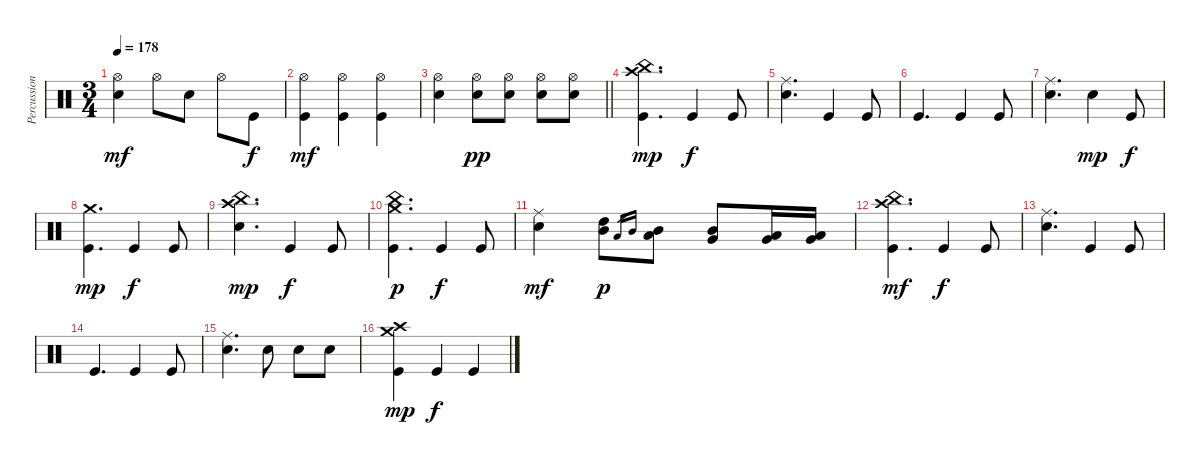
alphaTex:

\track ("Percussions" "Percussion") {instrument percussion}
\staff {score}
\articulation defaults
\ts (3 4)
\tempo 178
\clef neutral
\ks c
("Electric Snare (hit)" "Hi-Hat (open)").4{dy mf} "Hi-Hat (open)".8 "Electric Snare (hit)".8 "Hi-Hat (open)".8 "Kick (hit)".8{dy f} |
("Kick (hit)" "Hi-Hat (open)").4{dy mf} ("Kick (hit)" "Hi-Hat (open)").4 ("Kick (hit)" "Hi-Hat (open)").4 |
\barLineRight lightlight
("Electric Snare (hit)" "Hi-Hat (open)").4 ("Electric Snare (hit)" "Hi-Hat (open)").8{dy pp} ("Electric Snare (hit)" "Hi-Hat (open)").8 ("Electric Snare (hit)" "Hi-Hat (open)").8 ("Electric Snare (hit)" "Hi-Hat (open)").8 |
("Kick (hit)" "China (hit)" "Crash high (hit)").4{d dy mp} "Kick (hit)".4{dy f} "Kick (hit)".8 |
("Electric Snare (hit)" "Ride (middle)").4{d} "Kick (hit)".4 "Kick (hit)".8 |
"Kick (hit)".4{d} "Kick (hit)".4 "Kick (hit)".8 |
("Electric Snare (hit)" "Ride (middle)").4{d} "Electric Snare (hit)".4{dy mp} "Kick (hit)".8{dy f} |
("Kick (hit)" "Crash medium (hit)").4{d dy mp} "Kick (hit)".4{dy f} "Kick (hit)".8 |
("Electric Snare (hit)" "China (hit)" "Crash high (hit)").4{d dy mp} "Kick (hit)".4{dy f} "Kick (hit)".8 |
("Kick (hit)" "Crash medium (hit)" "China (hit)").4{d dy p} "Kick (hit)".4{dy f} "Kick (hit)".8 |
("Electric Snare (hit)" "Ride (middle)").4{dy mf} ("Mid Tom (hit)" "High Tom (hit)").8{dy p} "Low Tom (hit)".16{gr} "Mid Tom (hit)".16{gr} ("Low Tom (hit)" "Mid Tom (hit)").8 ("Very Low Tom (hit)" "Mid Tom (hit)").8 ("Very Low Tom (hit)" "Low Tom (hit)").16 ("Very Low Tom (hit)" "Low Tom (hit)").16 |
("Kick (hit)" "China (hit)" "Crash high (hit)").4{d dy mf} "Kick (hit)".4{dy f} "Kick (hit)".8 |
("Electric Snare (hit)" "Ride (middle)").4{d} "Kick (hit)".4 "Kick (hit)".8 |
"Kick (hit)".4{d} "Kick (hit)".4 "Kick (hit)".8 |
("Electric Snare (hit)" "Ride (middle)").4{d} "Electric Snare (hit)".8 "Electric Snare (hit)".8 "Electric Snare (hit)".8 |
("Kick (hit)" "Crash high (hit)" "Crash medium (hit)").4{dy mp} "Kick (hit)".4{dy f} "Kick (hit)".4
